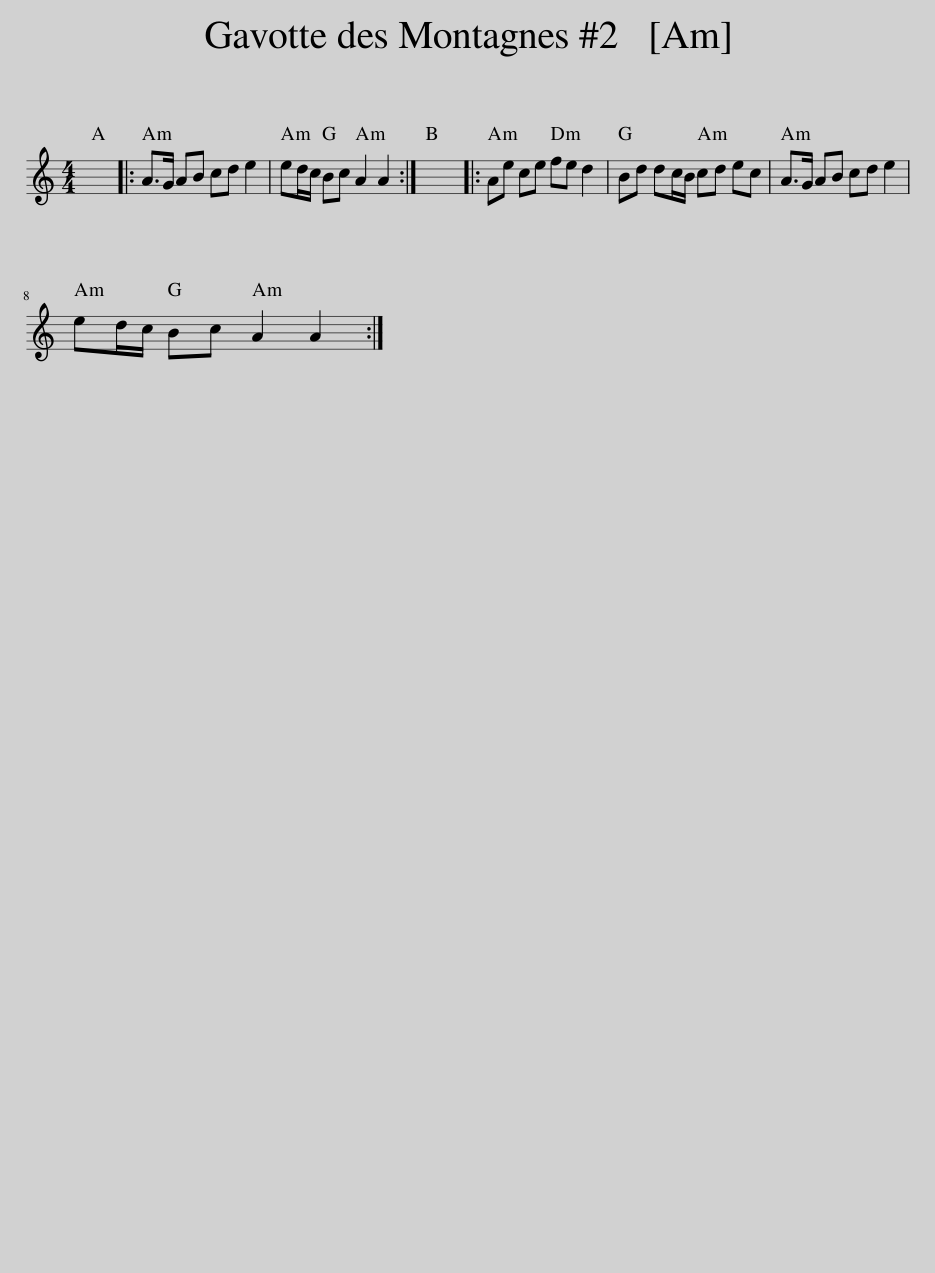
X:1
L:1/8
M:4/4
I:linebreak $
K:C
V:1 treble
V:1
 x8 |: A>G AB cd e2 | ed/c/ Bc A2 A2 :| x8 |: Ae ce fe d2 | %5
 Bd dc/B/ cd ec | A>G AB cd e2 |$ ed/c/ Bc A2 A2 :| %8
